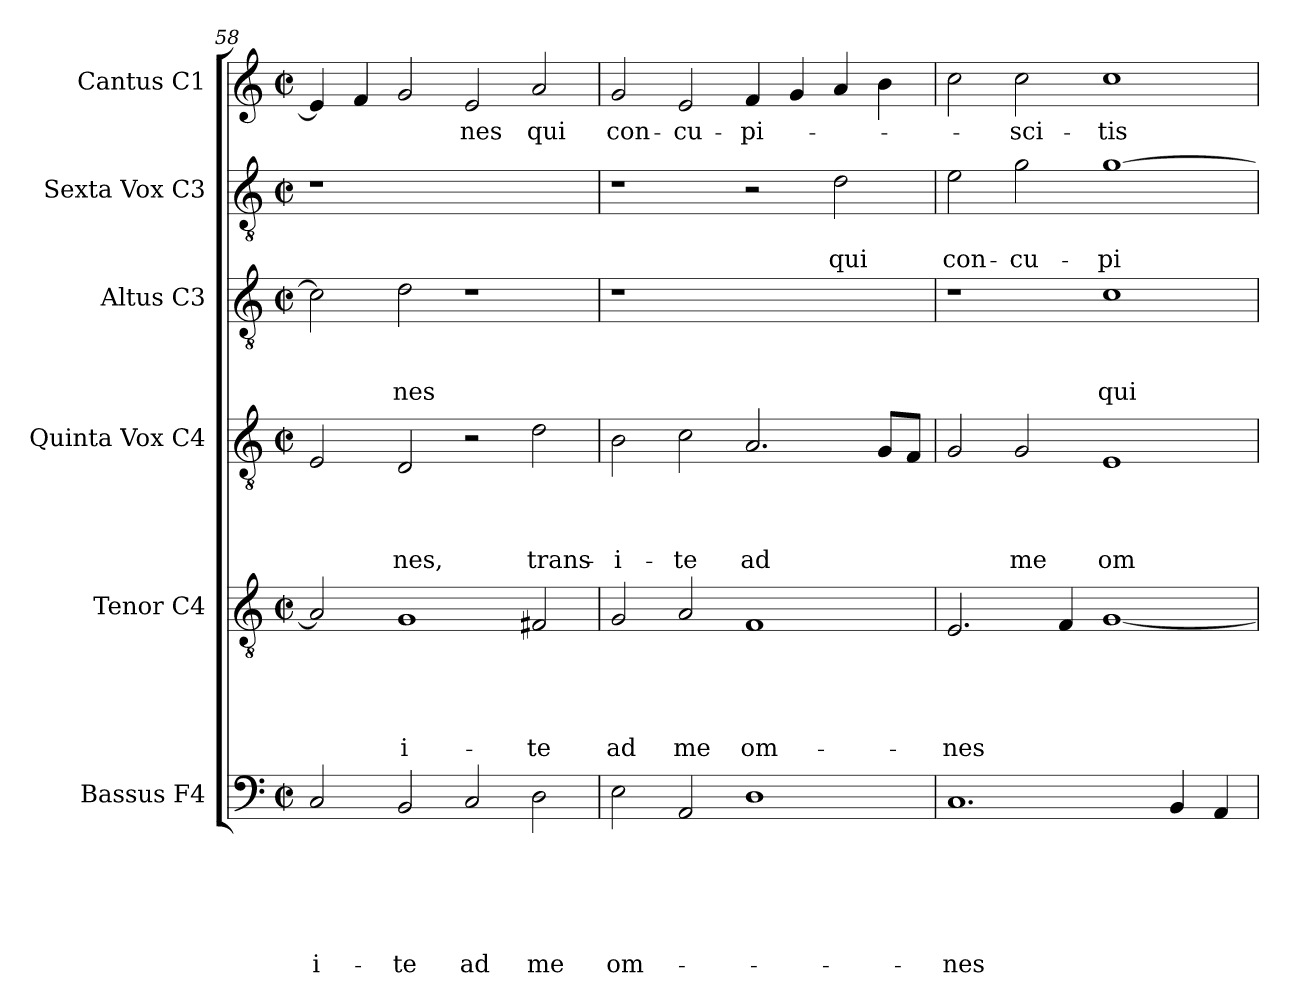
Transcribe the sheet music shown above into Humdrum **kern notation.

**kern	**text	**text	**text	**text	**text	**text	**kern	**text	**text	**text	**text	**text	**kern	**text	**text	**text	**text	**kern	**text	**text	**text	**kern	**text	**text	**kern	**text
*part6	*part6	*part6	*part6	*part6	*part6	*part6	*part5	*part5	*part5	*part5	*part5	*part5	*part4	*part4	*part4	*part4	*part4	*part3	*part3	*part3	*part3	*part2	*part2	*part2	*part1	*part1
*staff6	*staff6	*staff6	*staff6	*staff6	*staff6	*staff6	*staff5	*staff5	*staff5	*staff5	*staff5	*staff5	*staff4	*staff4	*staff4	*staff4	*staff4	*staff3	*staff3	*staff3	*staff3	*staff2	*staff2	*staff2	*staff1	*staff1
*I"Bassus F4	*	*	*	*	*	*	*I"Tenor C4	*	*	*	*	*	*I"Quinta Vox C4	*	*	*	*	*I"Altus C3	*	*	*	*I"Sexta Vox C3	*	*	*I"Cantus C1	*
*I'B	*	*	*	*	*	*	*I'T	*	*	*	*	*	*	*	*	*	*	*I'A	*	*	*	*	*	*	*I'C	*
*clefF4	*	*	*	*	*	*	*clefGv2	*	*	*	*	*	*clefGv2	*	*	*	*	*clefGv2	*	*	*	*clefGv2	*	*	*clefG2	*
*k[]	*	*	*	*	*	*	*k[]	*	*	*	*	*	*k[]	*	*	*	*	*k[]	*	*	*	*k[]	*	*	*k[]	*
*C:	*	*	*	*	*	*	*C:	*	*	*	*	*	*C:	*	*	*	*	*C:	*	*	*	*C:	*	*	*C:	*
*M2/2	*	*	*	*	*	*	*M2/2	*	*	*	*	*	*M2/2	*	*	*	*	*M2/2	*	*	*	*M2/2	*	*	*M2/2	*
*met(c|)	*	*	*	*	*	*	*met(c|)	*	*	*	*	*	*met(c|)	*	*	*	*	*met(c|)	*	*	*	*met(c|)	*	*	*met(c|)	*
=58	=58	=58	=58	=58	=58	=58	=58	=58	=58	=58	=58	=58	=58	=58	=58	=58	=58	=58	=58	=58	=58	=58	=58	=58	=58	=58
!	!	!	!	!	!	!LO:LY:b	!	!	!	!	!	!	!	!	!	!	!	!	!	!	!	!	!	!	!	!
2C/	.	.	.	.	.	-i-	2A/]	.	.	.	.	.	2E/	.	.	.	.	2c\]	.	.	.	1r	.	.	4e/]	.
.	.	.	.	.	.	.	.	.	.	.	.	.	.	.	.	.	.	.	.	.	.	.	.	.	4f/	.
!	!	!	!	!	!	!LO:LY:b	!	!	!	!	!	!LO:LY:b	!	!	!	!	!LO:LY:b	!	!	!	!LO:LY:b	!	!	!	!	!
2BB/	.	.	.	.	.	-te	1G	.	.	.	.	-i-	2D/	.	.	.	-nes,	2d\	.	.	-nes	.	.	.	2g/	.
!	!	!	!	!	!	!LO:LY:b	!	!	!	!	!	!	!	!	!	!	!	!	!	!	!	!	!	!	!	!LO:LY:b
2C/	.	.	.	.	.	ad	.	.	.	.	.	.	2r	.	.	.	.	1r	.	.	.	1ryy	.	.	2e/	-nes
!	!	!	!	!	!	!LO:LY:b	!	!	!	!	!	!LO:LY:b	!	!	!	!	!LO:LY:b	!	!	!	!	!	!	!	!	!LO:LY:b
2D\	.	.	.	.	.	me	2F#X/	.	.	.	.	-te	2d\	.	.	.	trans-	.	.	.	.	.	.	.	2a/	qui
=59	=59	=59	=59	=59	=59	=59	=59	=59	=59	=59	=59	=59	=59	=59	=59	=59	=59	=59	=59	=59	=59	=59	=59	=59	=59	=59
!	!	!	!	!	!	!LO:LY:b	!	!	!	!	!	!LO:LY:b	!	!	!	!	!LO:LY:b	!	!	!	!	!	!	!	!	!LO:LY:b
2E\	.	.	.	.	.	om-	2G/	.	.	.	.	ad	2B\	.	.	.	-i-	1r	.	.	.	1r	.	.	2g/	con-
!	!	!	!	!	!	!	!	!	!	!	!	!LO:LY:b	!	!	!	!	!LO:LY:b	!	!	!	!	!	!	!	!	!LO:LY:b
2AA/	.	.	.	.	.	.	2A/	.	.	.	.	me	2c\	.	.	.	-te	.	.	.	.	.	.	.	2e/	-cu-
!	!	!	!	!	!	!	!	!	!	!	!	!LO:LY:b	!	!	!	!	!LO:LY:b	!	!	!	!	!	!	!	!	!LO:LY:b
1D	.	.	.	.	.	.	1F	.	.	.	.	om-	2.A/	.	.	.	ad	1ryy	.	.	.	2r	.	.	4f/	-pi-
.	.	.	.	.	.	.	.	.	.	.	.	.	.	.	.	.	.	.	.	.	.	.	.	.	4g/	.
!	!	!	!	!	!	!	!	!	!	!	!	!	!	!	!	!	!	!	!	!	!	!	!	!LO:LY:b	!	!
.	.	.	.	.	.	.	.	.	.	.	.	.	.	.	.	.	.	.	.	.	.	2d\	.	qui	4a/	.
.	.	.	.	.	.	.	.	.	.	.	.	.	8G/L	.	.	.	.	.	.	.	.	.	.	.	4b\	.
.	.	.	.	.	.	.	.	.	.	.	.	.	8F/J	.	.	.	.	.	.	.	.	.	.	.	.	.
=60	=60	=60	=60	=60	=60	=60	=60	=60	=60	=60	=60	=60	=60	=60	=60	=60	=60	=60	=60	=60	=60	=60	=60	=60	=60	=60
!	!	!	!	!	!	!LO:LY:b	!	!	!	!	!	!LO:LY:b	!	!	!	!	!	!	!	!	!	!	!	!LO:LY:b	!	!
1.C	.	.	.	.	.	-nes	2.E/	.	.	.	.	-nes	2G/	.	.	.	.	1r	.	.	.	2e\	.	con-	2cc\	.
!	!	!	!	!	!	!	!	!	!	!	!	!	!	!	!	!	!LO:LY:b	!	!	!	!	!	!	!LO:LY:b	!	!LO:LY:b
.	.	.	.	.	.	.	.	.	.	.	.	.	2G/	.	.	.	me	.	.	.	.	2g\	.	-cu-	2cc\	-sci-
.	.	.	.	.	.	.	4F/	.	.	.	.	.	.	.	.	.	.	.	.	.	.	.	.	.	.	.
!	!	!	!	!	!	!	!	!	!	!	!	!	!	!	!	!	!LO:LY:b	!	!	!	!LO:LY:b	!	!	!LO:LY:b	!	!LO:LY:b
.	.	.	.	.	.	.	[1G	.	.	.	.	.	1E	.	.	.	om-	1c	.	.	qui	[1g	.	-pi-	1cc	-tis
4BB/	.	.	.	.	.	.	.	.	.	.	.	.	.	.	.	.	.	.	.	.	.	.	.	.	.	.
4AA/	.	.	.	.	.	.	.	.	.	.	.	.	.	.	.	.	.	.	.	.	.	.	.	.	.	.
=	=	=	=	=	=	=	=	=	=	=	=	=	=	=	=	=	=	=	=	=	=	=	=	=	=	=
*-	*-	*-	*-	*-	*-	*-	*-	*-	*-	*-	*-	*-	*-	*-	*-	*-	*-	*-	*-	*-	*-	*-	*-	*-	*-	*-
